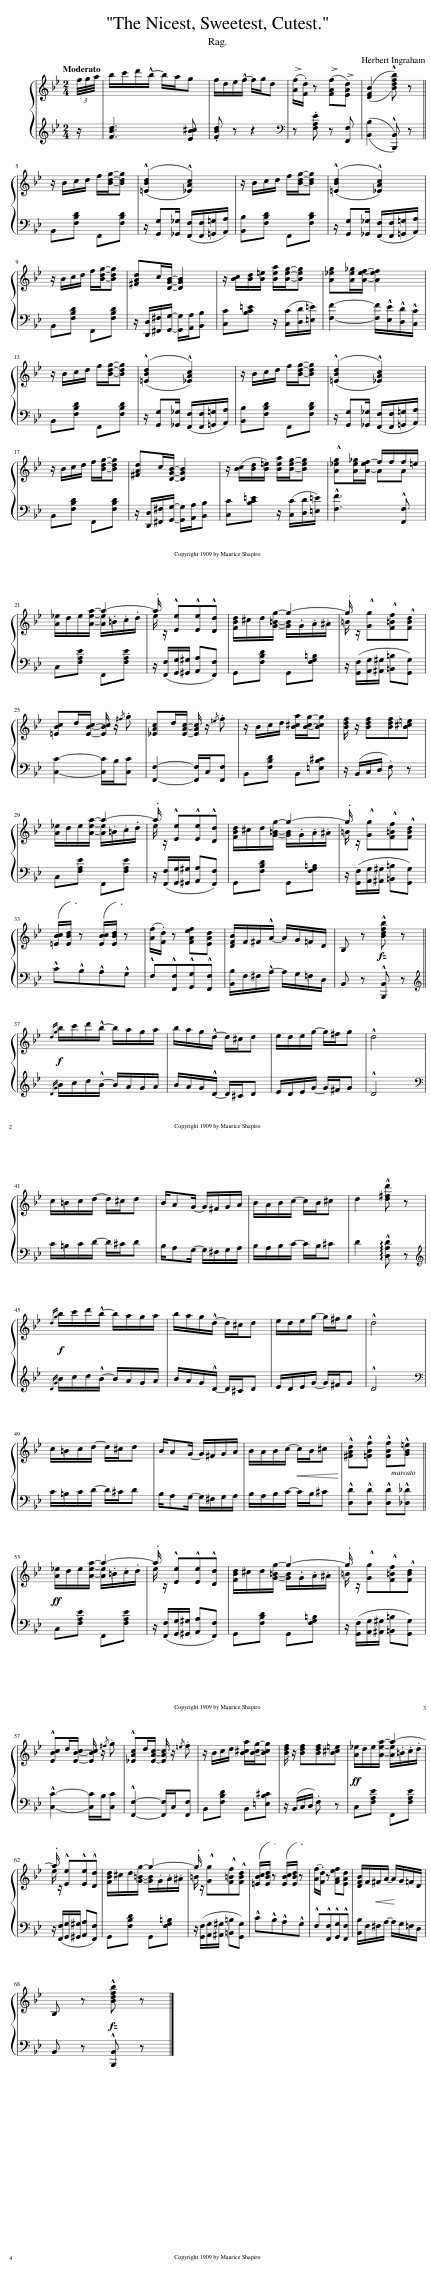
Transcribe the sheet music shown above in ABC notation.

X:1
%%score { ( 1 3 ) | 2 }
L:1/8
Q:1/4=100
M:2/4
I:linebreak $
K:Bb
V:1 treble
V:3 treble
V:2 treble
V:1
 (3f/4g/4a/4 | b/c'/d'/!^!b/- b/a/g | f/d/e/!^!f/- f/g/d | (!>![Af]/.[Fd]/) z (!>![FAf]!>![EAd]) | (([DFB]2 !^![Bdfb])) z ||$ %5
 z/ B/c/d/ f/[Bdg]/-[Bdg] | ((!^![=EBd]2 !^![_EAc]2)) | z/ B/c/d/ f/[Bdg]/-[Bdg] | ((!^![=EBd]2 !^![_EAc]2)) |$ z/ B/c/d/ f/[Bdg]/-[Bdg] | %10
 [^FAd]c/[DGB]/- [DGB]2 | z/ [Bc]/[Bd]/[B=e]/ [Bea]/[Beg]/-[Beg] | [A_eg][Ae_g]/[Aef]/- [Aef]2 |$ z/ B/c/d/ f/[Bdg]/-[Bdg] | ((!^![=EBd]2 !^![_EAc]2)) | %15
 z/ B/c/d/ f/[Bdg]/-[Bdg] | ((!^![=EBd]2 !^![_EAc]2)) |$ z/ B/c/d/ f/[Bdg]/-[Bdg] | [^FAd]c/[DGB]/- [DGB]2 | z/ ([Bc]/[Bd]/[B=e]/) [Bea]/[Beg]/-[Beg] | %20
 !^![A_eg][Ae_g]/[A-ef-]/ f/f/f/=e/ |$ [A_e]/d/e/[Aea]/- [Ae]/.=B/.c/.d/ | .a/ z/ !^![Ee]!^![Ee]!^![Dd] | [FBd]/^c/d/[G=Bg]/- [GB]/.G/.A/.^A/ | .g/ z/ !^![Gg]!^![F=Bf]!^![FBd] |$ %25
 [=EBc]d/[EBc]/- [EBc]/ z/{/^f} .g | [_EAc]d/[EAc]/- [EAc]/ z/{/=e} .f | z/ B/c/d/ [B^ca]/[Bcg]/-[Bcg] | [Bdf]/ z/ [Bdf][Bdf][B^c=e] |$ [A_e]/d/e/[Aea]/- [Ae]/.=B/.c/.d/ | %30
 .a/ z/ !^![Ee]!^![Ee]!^![Dd] | [FBd]/^c/d/[G=Bg]/- [GB]/.G/.A/.^A/ | .g/ z/ !^![Gg]!^![F=Bf]!^![FBd] |$ ([=EBc]/.[EBd]/) z ([EBc]/.[EBd]/) z | ([Af]/.[Fd]/) z [FAef][EAd] | %35
 [DFB]/F/^F/!^!A/- A/G/=F/D/ | B, z !^![Bdfb] z ||$!f!{dg} b/c'/d'/!^!b/- b/a/g/a/ | b/a/g/!^!d/- d/^c/d | e/d/e/g/- g/^f/g | %40
 !^!d4 |$ c/=B/c/d/- d/^c/d | B/AG/- G/^F/G/A/ | B/A/B/c/- c/B/^c | d2 !^![d^fd'] z |$ %45
!f!{dg} b/c'/d'/!^!b/- b/a/g/a/ | b/a/g/!^!d/- d/^c/d | e/d/e/g/- g/^f/g | !^!d4 |$ c/=B/c/d/- d/^c/d | %50
 B/AG/- G/^F/G/A/ | B/A/B/c/-!<(! c/B/^c!<)! | !^![^FAd]!^![=FBf] !^![FBf]!^![GB=e] ||$!ff! [A_e]/d/e/[Aea]/- [Ae]/.=B/.c/.d/ | .a/ z/ !^![Ee]!^![Ee]!^![Dd] | %55
 [FBd]/^c/d/[G=Bg]/- [GB]/.G/.A/.^A/ | .g/ z/ !^![Gg]!^![F=Bf]!^![FBd] |$ !^![=EBc]d/[EBc]/- [EBc]/ z/{/^f} .g | !^![_EAc]d/[EAc]/- [EAc]/ z/{/=e} .f | z/ B/c/d/ [B^ca]/[Bcg]/-[Bcg] | %60
 [Bdf]/ z/ [Bdf][Bdf][B^c=e] |!ff! [A_e]/d/e/[Aea]/- [Ae]/.=B/.c/.d/ |$ .a/ z/ !^![Ee]!^![Ee]!^![Dd] | [FBd]/^c/d/[G=Bg]/- [GB]/.G/.A/.^A/ | .g/ z/ !^![Gg]!^![F=Bf]!^![FBd] | %65
 ([=EBc]/.[EBd]/) z ([EBc]/.[EBd]/) z | ([Af]/.[Fd]/) z [FAef][EAd] | [DFB]/F/!<(!^F/A/- A/G/!<)!=F/D/ |$ B, z !^![Bdfb] z |] %69
V:2
 z/ | [FBd]3 [EB^c] | .[FBd] z z2 |[K:bass] z .[F,A,E] z [F,,F,] | (([B,,B,]2 !^![B,,,B,,])) z ||$ %5
 B,,[F,B,D] F,,[F,B,D] | z/ [G,,G,][_G,,_G,]/ ([F,,F,]/[F,,F,]/[=G,,=G,]/[A,,A,]/) | [B,,B,][F,B,D] F,,[F,B,D] | z/ [G,,G,][_G,,_G,]/ ([F,,F,]/[F,,F,]/[=G,,=G,]/[A,,A,]/) |$ B,,[F,B,D] F,,[F,B,D] | %10
 z/ [D,,D,]/[^F,,^F,]/[G,,G,]/- [G,,G,]/[A,,A,]/[B,,B,] | [C,C][B,C=E] z/ ([C,C]/[D,D]/[=E,=E]/) | [F,F]2- [F,F]/!^![E,E]/!^![D,D]/!^![C,C]/ |$ B,,[F,B,D] F,,[F,B,D] | z/ [G,,G,][_G,,_G,]/ ([F,,F,]/[F,,F,]/[=G,,=G,]/[A,,A,]/) | %15
 [B,,B,][F,B,D] F,,[F,B,D] | z/ [G,,G,][_G,,_G,]/ ([F,,F,]/[F,,F,]/[=G,,=G,]/[A,,A,]/) |$ B,,[F,B,D] F,,[F,B,D] | z/ [D,,D,]/[^F,,^F,]/[G,,G,]/- [G,,G,]/[A,,A,]/[B,,B,] | [C,C][B,C=E] z/ ([C,C]/[D,D]/[=E,=E]/) | %20
 !^![F,F]3 !^![F,,F,] |$ C,[F,A,E] F,,[F,A,E] | z/ ([F,,F,]/[G,,G,]/[^G,,^G,]/ [A,,A,][F,,F,]) | G,,[F,B,D] G,,[F,G,=B,] | z/ ([G,,F,]/[A,,G,]/[^A,,^G,]/ [=B,,=B,][G,,G,]) |$ %25
 [C,C]2- [C,C]/B,/[C,C] | [F,,F,]2- [F,,F,]/C,/[F,,F,] | B,,[F,B,D] B,,[=E,B,^C] | z/ (B,,/C,/D,/ .F,) z |$ C,[F,A,E] F,,[F,A,E] | %30
 z/ ([F,,F,]/[G,,G,]/[^G,,^G,]/ [A,,A,][F,,F,]) | G,,[F,B,D] G,,[F,G,=B,] | z/ ([G,,F,]/[A,,G,]/[^A,,^G,]/ [=B,,=B,][G,,G,]) |$ !^!C!^!B,!^!A,!^!G, | !^!F,!^![F,,F,]!^![G,,G,]!^![F,,F,] | %35
 [B,,B,]/F,/^F,/!^!A,/- A,/G,/=F,/D,/ | B,, z !^![B,,,B,,] z ||$[K:treble]{DG} B/c/d/!^!B/- B/A/G/A/ | B/A/G/!^!D/- D/^C/D | E/D/E/G/- G/^F/G | %40
 !^!D4 |$[K:bass] C/=B,/C/D/- D/^C/D | B,/A,G,/- G,/^F,/G,/A,/ | B,/A,/B,/C/- C/B,/^C | D2 !arpeggio!!^![D,A,D] z |$ %45
[K:treble]{DG} B/c/d/!^!B/- B/A/G/A/ | B/A/G/!^!D/- D/^C/D | E/D/E/G/- G/^F/G | !^!D4 |$[K:bass] C/=B,/C/D/- D/^C/D | %50
 B,/A,G,/- G,/^F,/G,/A,/ | B,/A,/B,/C/- C/B,/^C | !^![D,D]!^![D,D] !^![D,D]!^![_D,_D] ||$ C,[F,A,E] F,,[F,A,E] | z/ ([F,,F,]/[G,,G,]/[^G,,^G,]/ [A,,A,][F,,F,]) | %55
 G,,[F,B,D] G,,[F,G,=B,] | z/ ([G,,F,]/[A,,G,]/[^A,,^G,]/ [=B,,=B,][G,,G,]) |$ !^![C,C]2- [C,C]/B,/[C,C] | !^![F,,F,]2- [F,,F,]/C,/[F,,F,] | B,,[F,B,D] B,,[=E,B,^C] | %60
 z/ (B,,/C,/D,/ .F,) z | C,[F,A,E] F,,[F,A,E] |$ z/ ([F,,F,]/[G,,G,]/[^G,,^G,]/ [A,,A,][F,,F,]) | G,,[F,B,D] G,,[F,G,=B,] | z/ ([G,,F,]/[A,,G,]/[^A,,^G,]/ [=B,,=B,][G,,G,]) | %65
 !^!C!^!B,!^!A,!^!G, | !^!F,!^![F,,F,]!^![G,,G,]!^![F,,F,] | [B,,B,]/F,/^F,/A,/- A,/G,/=F,/D,/ |$ B,, z !^![B,,,B,,] z |] %69
V:3
 x/ | x4 | x4 | x4 | x4 ||$ %5
 x4 | x4 | x4 | x4 |$ x4 | %10
 x4 | x4 | x4 |$ x4 | x4 | %15
 x4 | x4 |$ x4 | x4 | x4 | %20
 x2 AA |$ x2 a2- | e/ x7/2 | x2 g2- | =B/ x7/2 |$ %25
 x4 | x4 | x4 | x4 |$ x2 a2- | %30
 e/ x7/2 | x2 g2- | =B/ x7/2 |$ x4 | x4 | %35
 x4 | x4 ||$ x4 | x4 | x4 | %40
 x4 |$ x4 | x4 | x4 | x4 |$ %45
 x4 | x4 | x4 | x4 |$ x4 | %50
 x4 | x4 | x4 ||$ x2 a2- | e/ x7/2 | %55
 x2 g2- | =B/ x7/2 |$ x4 | x4 | x4 | %60
 x4 | x2 a2- |$ e/ x7/2 | x2 g2- | =B/ x7/2 | %65
 x4 | x4 | x4 |$ x4 |] %69
